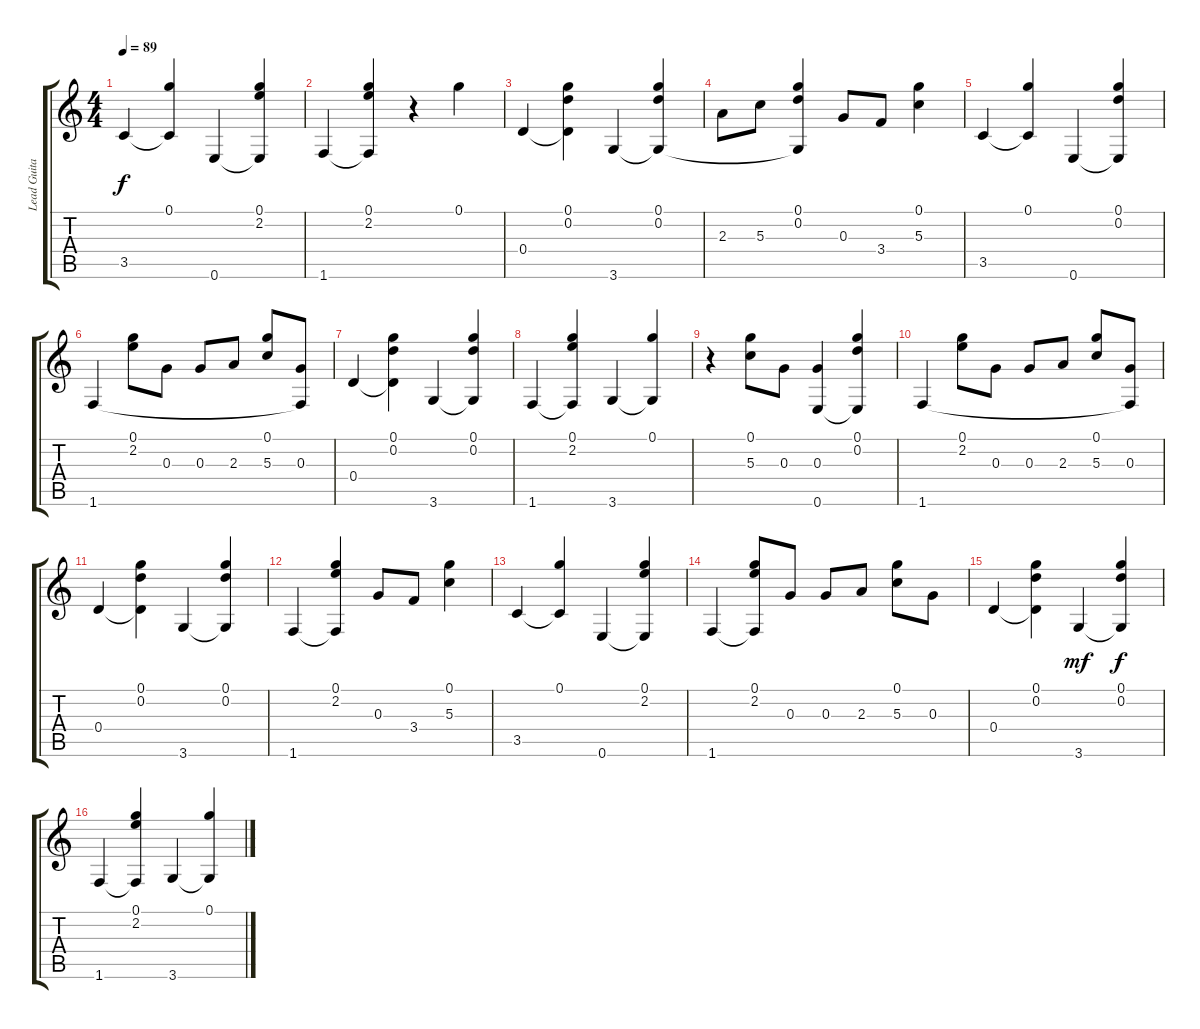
\track ("Lead Guitar" "Lead Guita") {instrument acousticguitarnylon}
\staff {score tabs}
\tuning (G4 D4 G3 D3 A2 E2) {hide}
\ts (4 4)
\tempo 89
\clef g2
\ks c
3.5.4{dy f} (0.1 3.5{t}).4 0.6.4 (0.1 2.2 0.6{t}).4 |
1.6.4 (0.1 2.2 1.6{t}).4 r.4 0.1.4 |
0.4.4 (0.1 0.2 0.4{t}).4 3.6.4 (0.1 0.2 3.6{t}).4 |
2.3.8 5.3.8 (0.1 0.2 3.6{t}).4 0.3.8 3.4.8 (0.1 5.3).4 |
3.5.4 (0.1 3.5{t}).4 0.6.4 (0.1 0.2 0.6{t}).4 |
1.6.4 (0.1 2.2).8 0.3.8 0.3.8 2.3.8 (0.1 5.3).8 (0.3 1.6{t}).8 |
0.4.4 (0.1 0.2 0.4{t}).4 3.6.4 (0.1 0.2 3.6{t}).4 |
1.6.4 (0.1 2.2 1.6{t}).4 3.6.4 (0.1 3.6{t}).4 |
r.4 (0.1 5.3).8 0.3.8 (0.3 0.6).4 (0.1 0.2 0.6{t}).4 |
1.6.4 (0.1 2.2).8 0.3.8 0.3.8 2.3.8 (0.1 5.3).8 (0.3 1.6{t}).8 |
0.4.4 (0.1 0.2 0.4{t}).4 3.6.4 (0.1 0.2 3.6{t}).4 |
1.6.4 (0.1 2.2 1.6{t}).4 0.3.8 3.4.8 (0.1 5.3).4 |
3.5.4 (0.1 3.5{t}).4 0.6.4 (0.1 2.2 0.6{t}).4 |
1.6.4 (0.1 2.2 1.6{t}).8 0.3.8 0.3.8 2.3.8 (0.1 5.3).8 0.3.8 |
0.4.4 (0.1 0.2 0.4{t}).4 3.6.4{dy mf} (0.1 0.2 3.6{t}).4{dy f} |
1.6.4 (0.1 2.2 1.6{t}).4 3.6.4 (0.1 3.6{t}).4
